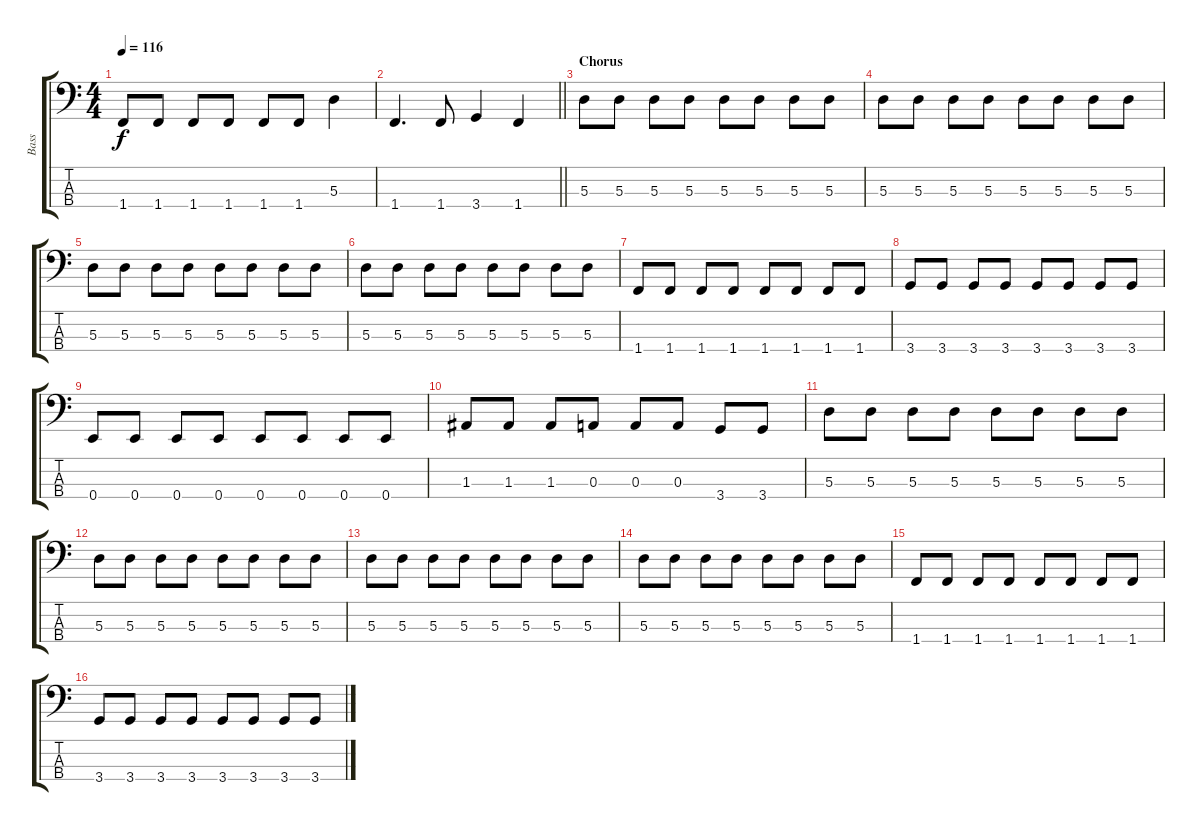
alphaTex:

\track ("Bass" "Bass") {instrument electricbassfinger}
\staff {score tabs}
\tuning (G2 D2 A1 E1) {hide}
\ts (4 4)
\tempo 116
\clef f4
\ks c
1.4.8{dy f} 1.4.8 1.4.8 1.4.8 1.4.8 1.4.8 5.3.4 |
\barLineRight lightlight
1.4.4{d} 1.4.8 3.4.4 1.4.4 |
\section ("" "Chorus")
5.3.8 5.3.8 5.3.8 5.3.8 5.3.8 5.3.8 5.3.8 5.3.8 |
5.3.8 5.3.8 5.3.8 5.3.8 5.3.8 5.3.8 5.3.8 5.3.8 |
5.3.8 5.3.8 5.3.8 5.3.8 5.3.8 5.3.8 5.3.8 5.3.8 |
5.3.8 5.3.8 5.3.8 5.3.8 5.3.8 5.3.8 5.3.8 5.3.8 |
1.4.8 1.4.8 1.4.8 1.4.8 1.4.8 1.4.8 1.4.8 1.4.8 |
3.4.8 3.4.8 3.4.8 3.4.8 3.4.8 3.4.8 3.4.8 3.4.8 |
0.4.8 0.4.8 0.4.8 0.4.8 0.4.8 0.4.8 0.4.8 0.4.8 |
1.3.8 1.3.8 1.3.8 0.3.8 0.3.8 0.3.8 3.4.8 3.4.8 |
5.3.8 5.3.8 5.3.8 5.3.8 5.3.8 5.3.8 5.3.8 5.3.8 |
5.3.8 5.3.8 5.3.8 5.3.8 5.3.8 5.3.8 5.3.8 5.3.8 |
5.3.8 5.3.8 5.3.8 5.3.8 5.3.8 5.3.8 5.3.8 5.3.8 |
5.3.8 5.3.8 5.3.8 5.3.8 5.3.8 5.3.8 5.3.8 5.3.8 |
1.4.8 1.4.8 1.4.8 1.4.8 1.4.8 1.4.8 1.4.8 1.4.8 |
3.4.8 3.4.8 3.4.8 3.4.8 3.4.8 3.4.8 3.4.8 3.4.8
